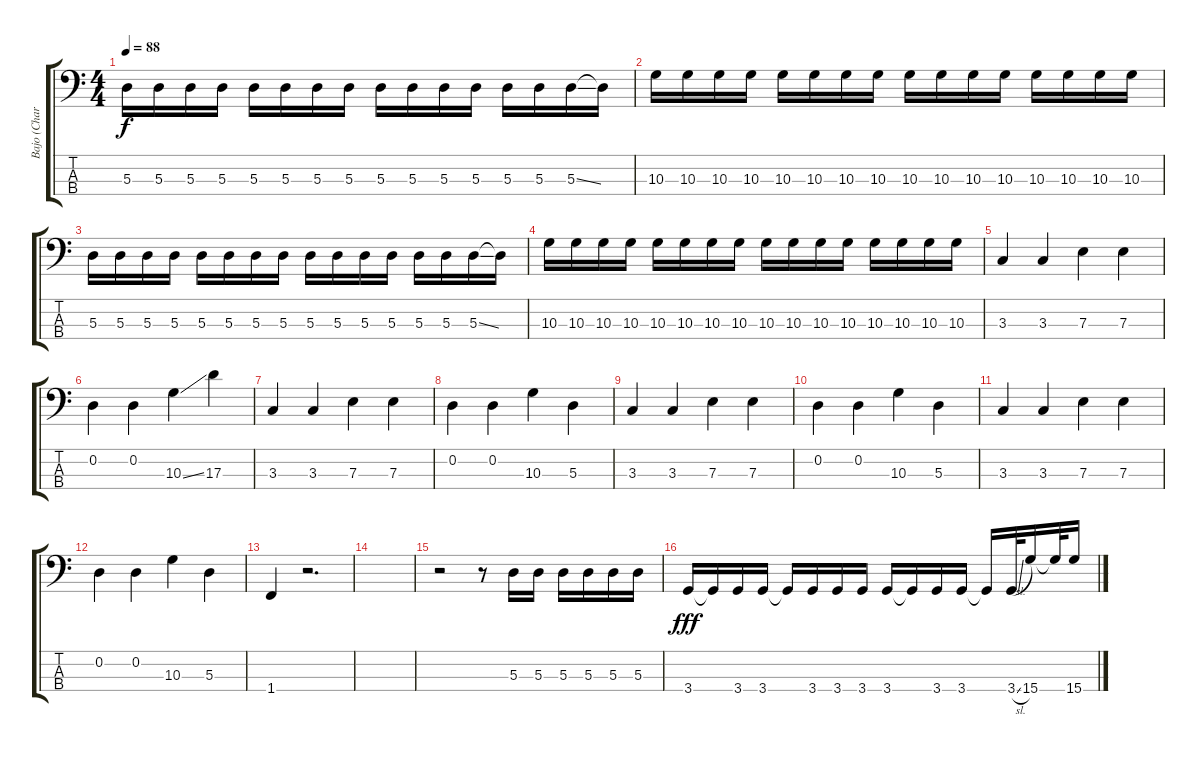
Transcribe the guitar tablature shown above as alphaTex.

\track ("Bajo (Charles)" "Bajo (Char") {instrument electricbassfinger}
\staff {score tabs}
\tuning (G2 D2 A1 E1) {hide}
\ts (4 4)
\tempo 88
\clef f4
\ks c
5.3.16{dy f} 5.3.16 5.3.16 5.3.16 5.3.16 5.3.16 5.3.16 5.3.16 5.3.16 5.3.16 5.3.16 5.3.16 5.3.16 5.3.16 5.3{ss}.16 5.3{t}.16 |
10.3.16 10.3.16 10.3.16 10.3.16 10.3.16 10.3.16 10.3.16 10.3.16 10.3.16 10.3.16 10.3.16 10.3.16 10.3.16 10.3.16 10.3.16 10.3.16 |
5.3.16 5.3.16 5.3.16 5.3.16 5.3.16 5.3.16 5.3.16 5.3.16 5.3.16 5.3.16 5.3.16 5.3.16 5.3.16 5.3.16 5.3{ss}.16 5.3{t}.16 |
10.3.16 10.3.16 10.3.16 10.3.16 10.3.16 10.3.16 10.3.16 10.3.16 10.3.16 10.3.16 10.3.16 10.3.16 10.3.16 10.3.16 10.3.16 10.3.16 |
3.3.4 3.3.4 7.3.4 7.3.4 |
0.2.4 0.2.4 10.3{ss}.4 17.3.4 |
3.3.4 3.3.4 7.3.4 7.3.4 |
0.2.4 0.2.4 10.3.4 5.3.4 |
3.3.4 3.3.4 7.3.4 7.3.4 |
0.2.4 0.2.4 10.3.4 5.3.4 |
3.3.4 3.3.4 7.3.4 7.3.4 |
0.2.4 0.2.4 10.3.4 5.3.4 |
1.4.4 r.2{d} |
|
r.2 r.8 5.3.16 5.3.16 5.3.16 5.3.16 5.3.16 5.3.16 |
3.4.16{dy fff} 3.4{t}.16 3.4.16 3.4.16 3.4{t}.16 3.4.16 3.4.16 3.4.16 3.4.16 3.4{t}.16 3.4.16 3.4.16 3.4{t}.16 3.4{sl}.32 15.4.16 15.4{t}.32 15.4.16
